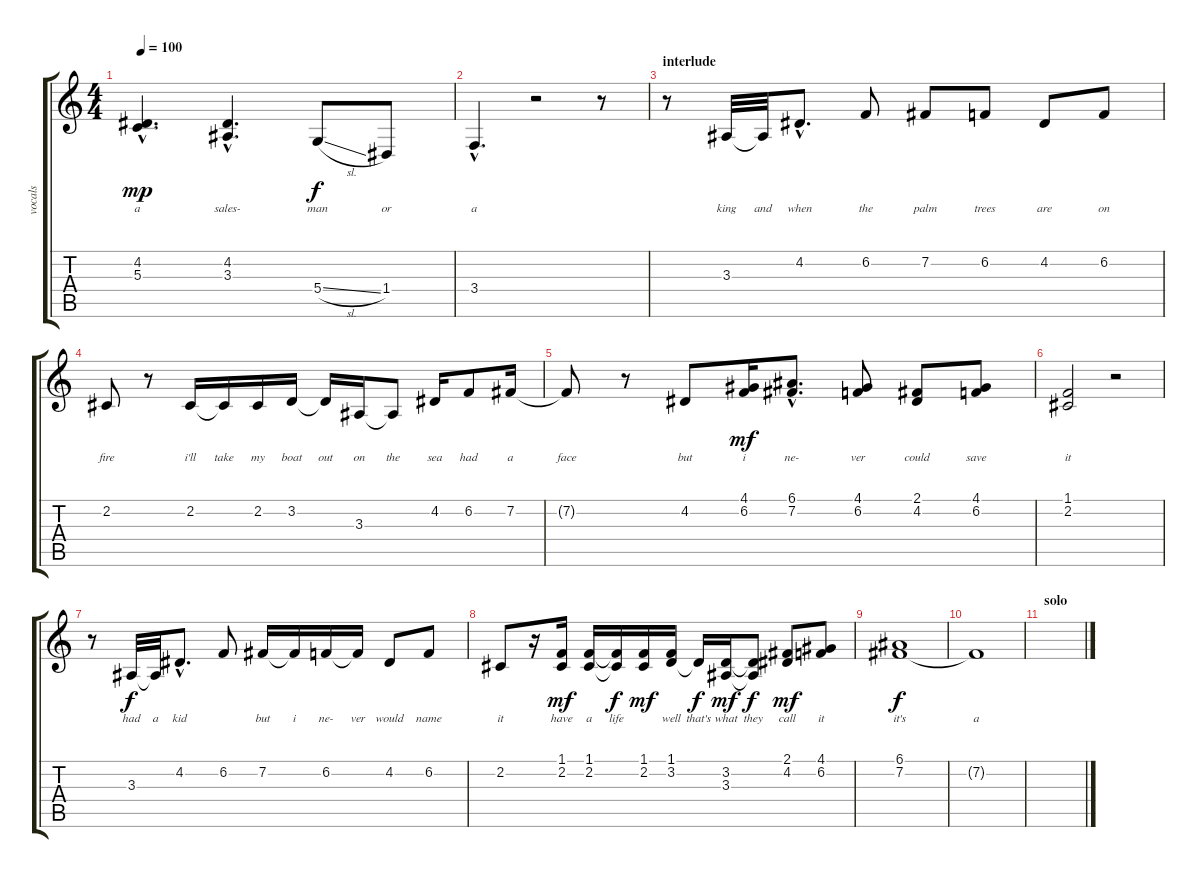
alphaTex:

\track ("vocals" "vocals") {instrument flute}
\staff {score tabs}
\tuning (E4 B3 G3 D3 A2 E2) {hide}
\ts (4 4)
\tempo 100
\clef g2
\ks c
(4.2{hac} 5.3{hac}).4{d lyrics (0 "a") lyrics (1 "") lyrics (2 "") lyrics (3 "") lyrics (4 "") dy mp} (4.2{hac} 3.3{hac}).4{d lyrics (0 "sales-") lyrics (1 "") lyrics (2 "") lyrics (3 "") lyrics (4 "")} 5.4{sl}.8{lyrics (0 "man") lyrics (1 "") lyrics (2 "") lyrics (3 "") lyrics (4 "") dy f} 1.4.8{lyrics (0 "or") lyrics (1 "") lyrics (2 "") lyrics (3 "") lyrics (4 "")} |
3.4{hac}.4{d lyrics (0 "a") lyrics (1 "") lyrics (2 "") lyrics (3 "") lyrics (4 "")} r.2 r.8 |
\section ("" "interlude")
r.8 3.3.32{lyrics (0 "king") lyrics (1 "") lyrics (2 "") lyrics (3 "") lyrics (4 "")} 3.3{t}.32{lyrics (0 "and") lyrics (1 "") lyrics (2 "") lyrics (3 "") lyrics (4 "")} 4.2{hac}.8{d lyrics (0 "when") lyrics (1 "") lyrics (2 "") lyrics (3 "") lyrics (4 "")} 6.2.8{lyrics (0 "the") lyrics (1 "") lyrics (2 "") lyrics (3 "") lyrics (4 "")} 7.2.8{lyrics (0 "palm") lyrics (1 "") lyrics (2 "") lyrics (3 "") lyrics (4 "")} 6.2.8{lyrics (0 "trees") lyrics (1 "") lyrics (2 "") lyrics (3 "") lyrics (4 "")} 4.2.8{lyrics (0 "are") lyrics (1 "") lyrics (2 "") lyrics (3 "") lyrics (4 "")} 6.2.8{lyrics (0 "on") lyrics (1 "") lyrics (2 "") lyrics (3 "") lyrics (4 "")} |
2.2.8{lyrics (0 "fire") lyrics (1 "") lyrics (2 "") lyrics (3 "") lyrics (4 "")} r.8 2.2.16{lyrics (0 "i'll") lyrics (1 "") lyrics (2 "") lyrics (3 "") lyrics (4 "")} 2.2{t}.16{lyrics (0 "take") lyrics (1 "") lyrics (2 "") lyrics (3 "") lyrics (4 "")} 2.2.16{lyrics (0 "my") lyrics (1 "") lyrics (2 "") lyrics (3 "") lyrics (4 "")} 3.2.16{lyrics (0 "boat") lyrics (1 "") lyrics (2 "") lyrics (3 "") lyrics (4 "")} 3.2{t}.16{lyrics (0 "out") lyrics (1 "") lyrics (2 "") lyrics (3 "") lyrics (4 "")} 3.3.16{lyrics (0 "on") lyrics (1 "") lyrics (2 "") lyrics (3 "") lyrics (4 "")} 3.3{t}.8{lyrics (0 "the") lyrics (1 "") lyrics (2 "") lyrics (3 "") lyrics (4 "")} 4.2.16{lyrics (0 "sea") lyrics (1 "") lyrics (2 "") lyrics (3 "") lyrics (4 "")} 6.2.8{lyrics (0 "had") lyrics (1 "") lyrics (2 "") lyrics (3 "") lyrics (4 "")} 7.2.16{lyrics (0 "a") lyrics (1 "") lyrics (2 "") lyrics (3 "") lyrics (4 "")} |
7.2{t}.8{lyrics (0 "face") lyrics (1 "") lyrics (2 "") lyrics (3 "") lyrics (4 "")} r.8 4.2.8{lyrics (0 "but") lyrics (1 "") lyrics (2 "") lyrics (3 "") lyrics (4 "")} (4.1 6.2).16{lyrics (0 "i") lyrics (1 "") lyrics (2 "") lyrics (3 "") lyrics (4 "") dy mf} (6.1{hac} 7.2{hac}).8{d lyrics (0 "ne-") lyrics (1 "") lyrics (2 "") lyrics (3 "") lyrics (4 "")} (4.1 6.2).8{lyrics (0 "ver") lyrics (1 "") lyrics (2 "") lyrics (3 "") lyrics (4 "")} (2.1 4.2).8{lyrics (0 "could") lyrics (1 "") lyrics (2 "") lyrics (3 "") lyrics (4 "")} (4.1 6.2).8{lyrics (0 "save") lyrics (1 "") lyrics (2 "") lyrics (3 "") lyrics (4 "")} |
(1.1 2.2).2{lyrics (0 "it") lyrics (1 "") lyrics (2 "") lyrics (3 "") lyrics (4 "")} r.2 |
r.8 3.3.32{lyrics (0 "had") lyrics (1 "") lyrics (2 "") lyrics (3 "") lyrics (4 "") dy f} 3.3{t}.32{lyrics (0 "a") lyrics (1 "") lyrics (2 "") lyrics (3 "") lyrics (4 "")} 4.2{hac}.8{d lyrics (0 "kid") lyrics (1 "") lyrics (2 "") lyrics (3 "") lyrics (4 "")} 6.2.8{lyrics (0 "") lyrics (1 "") lyrics (2 "") lyrics (3 "") lyrics (4 "")} 7.2.16{lyrics (0 "but") lyrics (1 "") lyrics (2 "") lyrics (3 "") lyrics (4 "")} 7.2{t}.16{lyrics (0 "i") lyrics (1 "") lyrics (2 "") lyrics (3 "") lyrics (4 "")} 6.2.16{lyrics (0 "ne-") lyrics (1 "") lyrics (2 "") lyrics (3 "") lyrics (4 "")} 6.2{t}.16{lyrics (0 "ver") lyrics (1 "") lyrics (2 "") lyrics (3 "") lyrics (4 "")} 4.2.8{lyrics (0 "would") lyrics (1 "") lyrics (2 "") lyrics (3 "") lyrics (4 "")} 6.2.8{lyrics (0 "name") lyrics (1 "") lyrics (2 "") lyrics (3 "") lyrics (4 "")} |
2.2.8{lyrics (0 "it") lyrics (1 "") lyrics (2 "") lyrics (3 "") lyrics (4 "")} r.16 (1.1 2.2).16{lyrics (0 "have") lyrics (1 "") lyrics (2 "") lyrics (3 "") lyrics (4 "") dy mf} (1.1 2.2).16{lyrics (0 "a") lyrics (1 "") lyrics (2 "") lyrics (3 "") lyrics (4 "")} (1.1{t} 2.2{t}).16{lyrics (0 "life") lyrics (1 "") lyrics (2 "") lyrics (3 "") lyrics (4 "") dy f} (1.1 2.2).16{lyrics (0 "") lyrics (1 "") lyrics (2 "") lyrics (3 "") lyrics (4 "") dy mf} (1.1 3.2).16{lyrics (0 "well") lyrics (1 "") lyrics (2 "") lyrics (3 "") lyrics (4 "")} 3.2{t}.16{lyrics (0 "that's") lyrics (1 "") lyrics (2 "") lyrics (3 "") lyrics (4 "") dy f} (3.2 3.3).16{lyrics (0 "what") lyrics (1 "") lyrics (2 "") lyrics (3 "") lyrics (4 "") dy mf} (3.2{t} 3.3{t}).8{lyrics (0 "they") lyrics (1 "") lyrics (2 "") lyrics (3 "") lyrics (4 "") dy f} (2.1 4.2).8{lyrics (0 "call") lyrics (1 "") lyrics (2 "") lyrics (3 "") lyrics (4 "") dy mf} (4.1 6.2).8{lyrics (0 "it") lyrics (1 "") lyrics (2 "") lyrics (3 "") lyrics (4 "")} |
(6.1 7.2).1{lyrics (0 "it's") lyrics (1 "") lyrics (2 "") lyrics (3 "") lyrics (4 "") dy f volume 0} |
7.2{t}.1{lyrics (0 "a") lyrics (1 "") lyrics (2 "") lyrics (3 "") lyrics (4 "")} |
\section ("" "solo")
